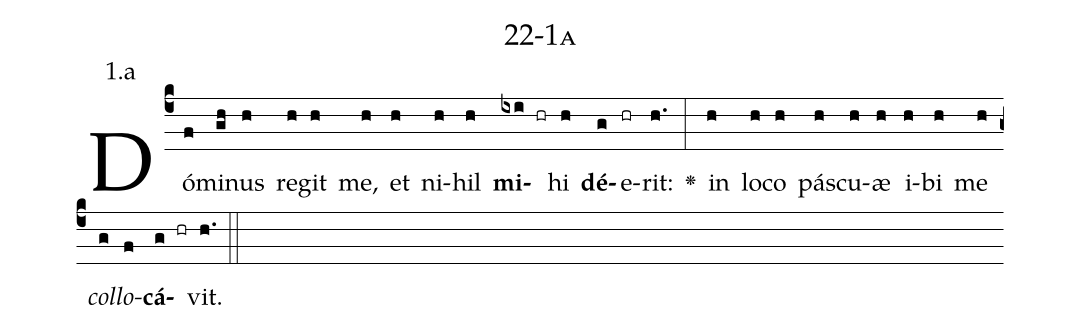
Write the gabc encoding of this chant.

name: 22-1a;
annotation: 1.a;
%%
(c4)Dó(f)mi(gh)nus(h) re(h)git(h) me,(h) et(h) ni(h)hil(h) <b>mi</b>(ixi hr)hi(h) <b>dé</b>(g)e(hr)rit:(h.) <v>\greheightstar</v>(:) in(h) lo(h)co(h) pás(h)cu(h)æ(h) i(h)bi(h) me(h) <i>col</i>(g)<i>lo</i>(f)<b>cá</b>(g hr)vit.(h.) (::)


%E(h) u(h) o(g) u(f) a(g) e.(h.) (::)
